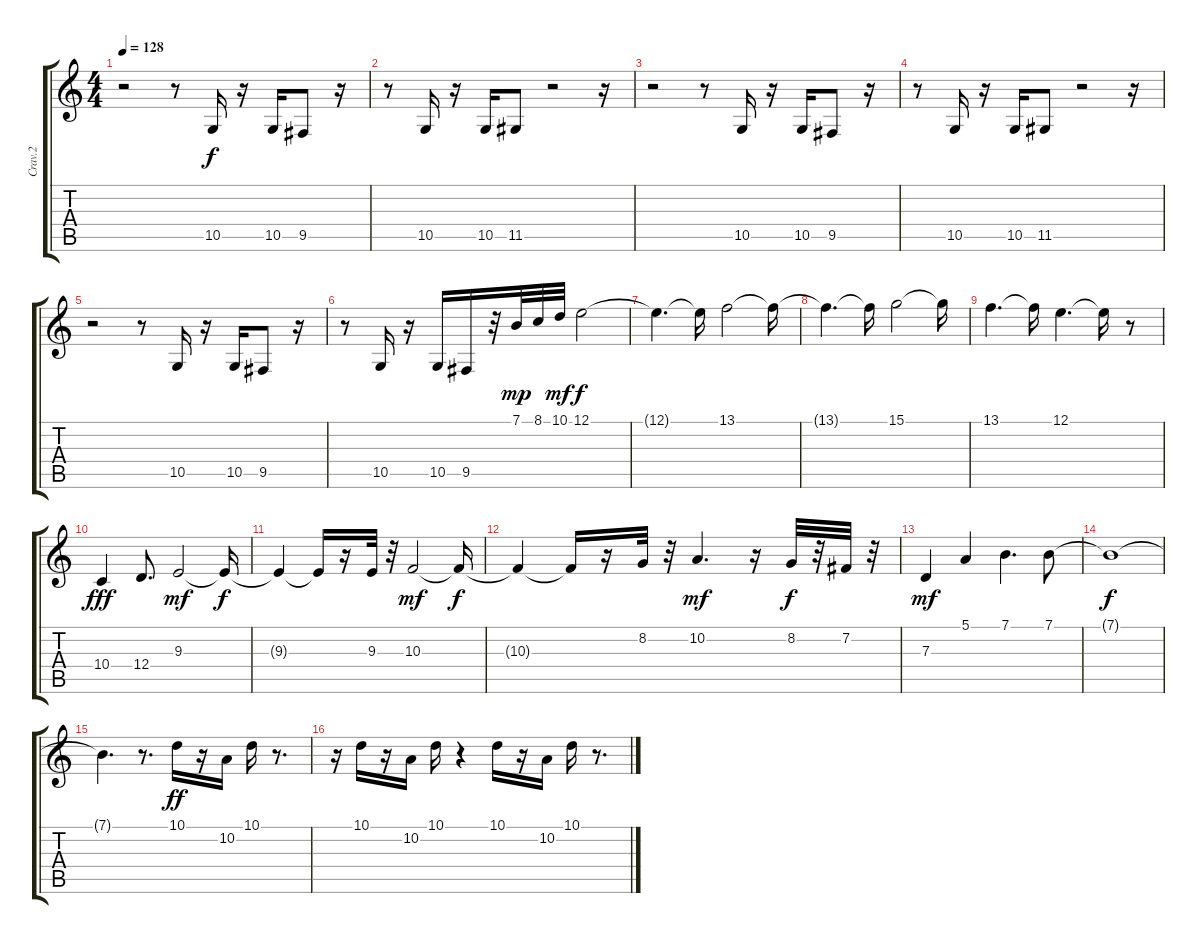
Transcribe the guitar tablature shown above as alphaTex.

\track ("Crav.2                              " "Crav.2    ") {instrument harpsichord}
\staff {score tabs}
\tuning (E4 B3 G3 D3 A2 E2) {hide}
\ts (4 4)
\tempo 128
\clef g2
\ks c
r.2{dy f} r.8 10.5.16{volume 10 balance 13 instrument slapbass2} r.16 10.5.16 9.5.8 r.16 |
r.8 10.5.16 r.16 10.5.16 11.5.8 r.2 r.16 |
r.2 r.8 10.5.16{volume 10 balance 13 instrument slapbass2} r.16 10.5.16 9.5.8 r.16 |
r.8 10.5.16 r.16 10.5.16 11.5.8 r.2 r.16 |
r.2 r.8 10.5.16{volume 10 balance 13 instrument slapbass2} r.16 10.5.16 9.5.8 r.16 |
r.8 10.5.16 r.16 10.5.16 9.5.16 r.32 7.1.32{dy mp volume 8 balance 16 instrument percussiveorgan} 8.1.32 10.1.32{dy mf} 12.1.2{dy f} |
12.1{t}.4{d} 12.1{t}.16 13.1.2 13.1{t}.16 |
13.1{t}.4{d} 13.1{t}.16 15.1.2 15.1{t}.16 |
13.1.4{d} 13.1{t}.16 12.1.4{d} 12.1{t}.16 r.8 |
10.4.4{dy fff volume 8 balance 8 instrument synthbrass1} 12.4.8{d} 9.3.2{dy mf volume 10 balance 16 instrument stringensemble1} 9.3{t}.16{dy f} |
9.3{t}.4 9.3{t}.16 r.16 9.3.32 r.32 10.3.2{dy mf} 10.3{t}.16{dy f} |
10.3{t}.4 10.3{t}.16 r.16 8.2.32 r.32 10.2.4{d dy mf} r.16 8.2.32{dy f} r.32 7.2.32 r.32 |
7.3.4{dy mf} 5.1.4 7.1.4{d} 7.1.8 |
7.1{t}.1{dy f} |
7.1{t}.4{d} r.8{d} 10.1.16{dy ff volume 6 instrument clavinet} r.16 10.2.16 10.1.16 r.8{d} |
r.16 10.1.16 r.16 10.2.16 10.1.16 r.4 10.1.16 r.16 10.2.16 10.1.16 r.8{d}
